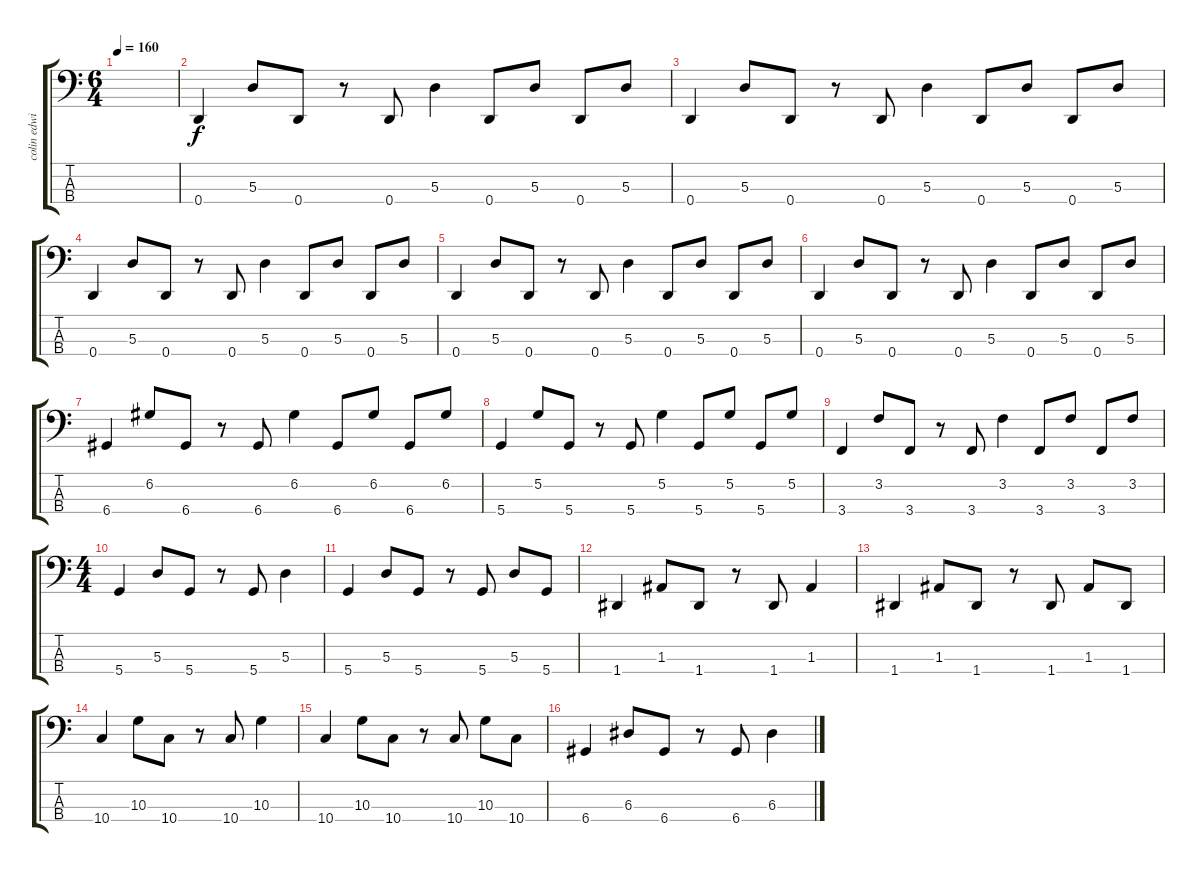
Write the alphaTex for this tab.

\track ("colin edwin ( bass )" "colin edwi") {instrument electricbassfinger}
\staff {score tabs}
\tuning (G2 D2 A1 D1) {hide}
\ts (6 4)
\tempo 160
\clef f4
\ks c
|
0.4.4 5.3.8 0.4.8 r.8 0.4.8 5.3.4 0.4.8 5.3.8 0.4.8 5.3.8 |
0.4.4 5.3.8 0.4.8 r.8 0.4.8 5.3.4 0.4.8 5.3.8 0.4.8 5.3.8 |
0.4.4 5.3.8 0.4.8 r.8 0.4.8 5.3.4 0.4.8 5.3.8 0.4.8 5.3.8 |
0.4.4 5.3.8 0.4.8 r.8 0.4.8 5.3.4 0.4.8 5.3.8 0.4.8 5.3.8 |
0.4.4 5.3.8 0.4.8 r.8 0.4.8 5.3.4 0.4.8 5.3.8 0.4.8 5.3.8 |
6.4.4 6.2.8 6.4.8 r.8 6.4.8 6.2.4 6.4.8 6.2.8 6.4.8 6.2.8 |
5.4.4 5.2.8 5.4.8 r.8 5.4.8 5.2.4 5.4.8 5.2.8 5.4.8 5.2.8 |
3.4.4 3.2.8 3.4.8 r.8 3.4.8 3.2.4 3.4.8 3.2.8 3.4.8 3.2.8 |
\ts (4 4)
5.4.4 5.3.8 5.4.8 r.8 5.4.8 5.3.4 |
5.4.4 5.3.8 5.4.8 r.8 5.4.8 5.3.8 5.4.8 |
1.4.4 1.3.8 1.4.8 r.8 1.4.8 1.3.4 |
1.4.4 1.3.8 1.4.8 r.8 1.4.8 1.3.8 1.4.8 |
10.4.4 10.3.8 10.4.8 r.8 10.4.8 10.3.4 |
10.4.4 10.3.8 10.4.8 r.8 10.4.8 10.3.8 10.4.8 |
6.4.4 6.3.8 6.4.8 r.8 6.4.8 6.3.4
